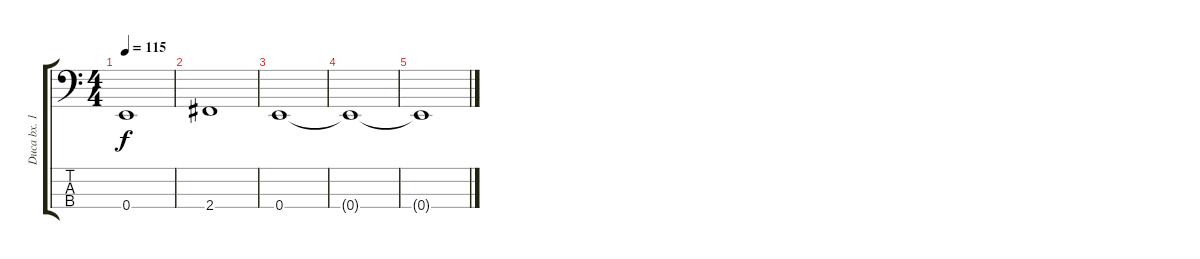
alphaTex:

\track ("Duca bx. 1" "Duca bx. 1") {instrument electricbassfinger}
\staff {score tabs}
\tuning (G2 D2 A1 E1) {hide}
\ts (4 4)
\tempo 115
\clef f4
\ks c
0.4.1{dy f} |
2.4.1 |
0.4.1{volume 10} |
0.4{t}.1 |
0.4{t}.1
